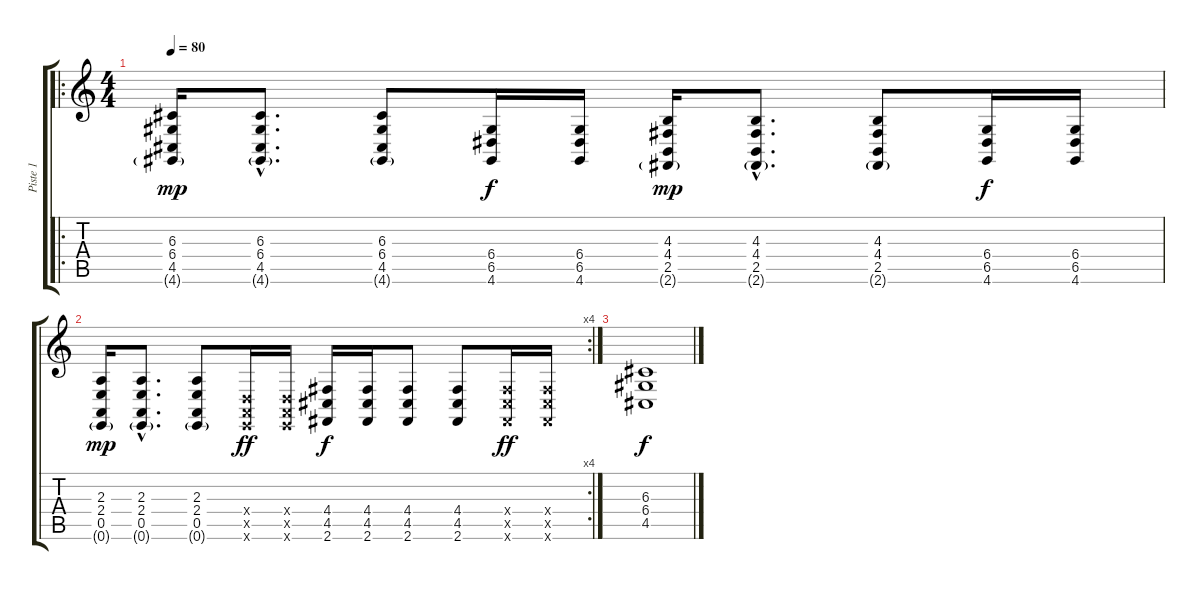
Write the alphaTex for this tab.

\track ("Piste 1" "Piste 1") {instrument fx4atmosphere}
\staff {score tabs}
\tuning (E4 B3 G3 D3 A2 E2) {hide}
\ro
\ts (4 4)
\tempo 80
\clef g2
\ks c
(6.3 6.4 4.5 4.6{g}).16{dy mp volume 16 instrument distortionguitar} (6.3{hac} 6.4{hac} 4.5{hac} 4.6{g hac}).8{d} (6.3 6.4 4.5 4.6{g}).8 (6.4 6.5 4.6).16{dy f} (6.4 6.5 4.6).16 (4.3 4.4 2.5 2.6{g}).16{dy mp} (4.3{hac} 4.4{hac} 2.5{hac} 2.6{g hac}).8{d} (4.3 4.4 2.5 2.6{g}).8 (6.4 6.5 4.6).16{dy f} (6.4 6.5 4.6).16 |
\rc 4
(2.3 2.4 0.5 0.6{g}).16{dy mp} (2.3{hac} 2.4{hac} 0.5{hac} 0.6{g hac}).8{d} (2.3 2.4 0.5 0.6{g}).8 (0.4{x} 0.5{x} 0.6{x}).16{dy ff} (0.4{x} 0.5{x} 0.6{x}).16 (4.4 4.5 2.6).16{dy f} (4.4 4.5 2.6).16 (4.4 4.5 2.6).8 (4.4 4.5 2.6).8 (4.4{x} 4.5{x} 2.6{x}).16{dy ff} (4.4{x} 4.5{x} 2.6{x}).16 |
(6.3 6.4 4.5).1{dy f}
